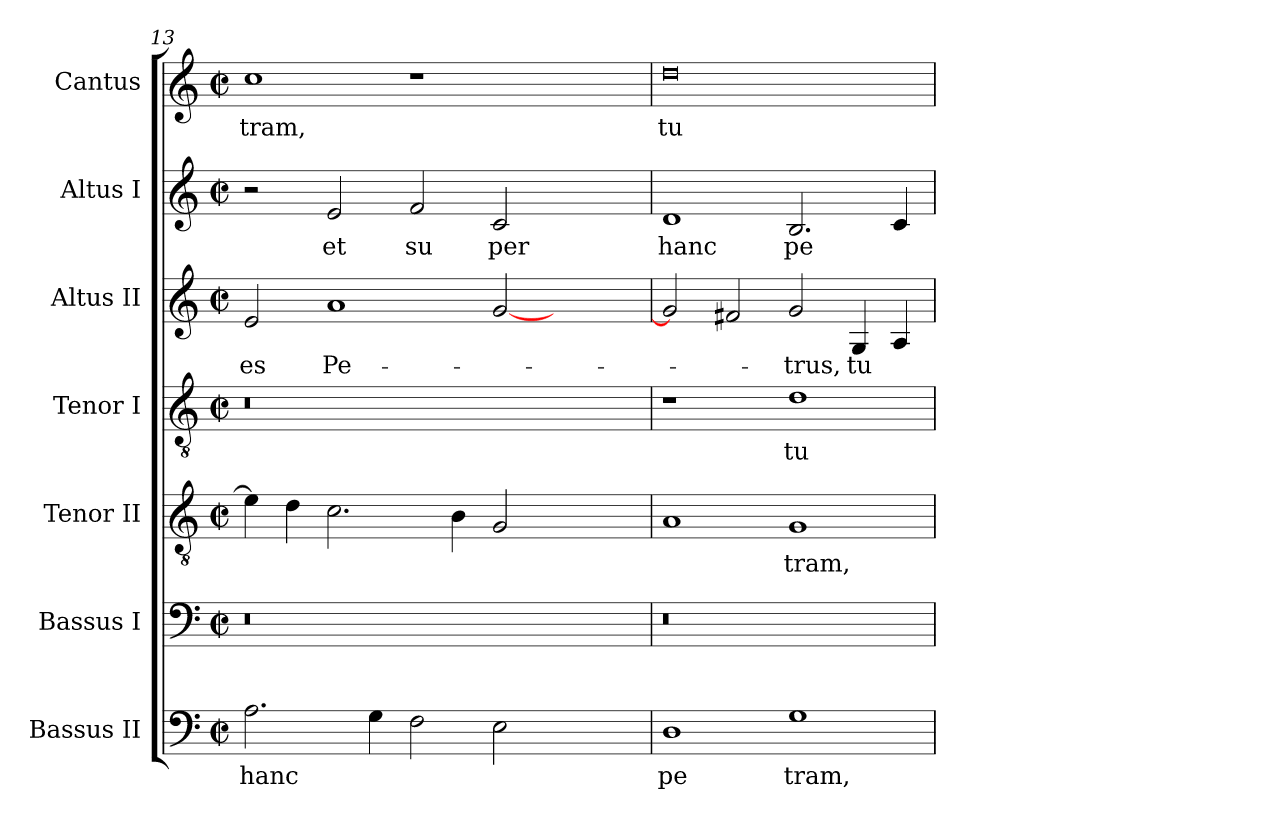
**kern	**text	**kern	**kern	**text	**kern	**text	**kern	**text	**kern	**text	**kern	**text
*part7	*part7	*part6	*part5	*part5	*part4	*part4	*part3	*part3	*part2	*part2	*part1	*part1
*staff7	*staff7	*staff6	*staff5	*staff5	*staff4	*staff4	*staff3	*staff3	*staff2	*staff2	*staff1	*staff1
*I"Bassus II	*	*I"Bassus I	*I"Tenor II	*	*I"Tenor I	*	*I"Altus II	*	*I"Altus I	*	*I"Cantus	*
!!LO:PB:g=z
*clefF4	*	*clefF4	*clefGv2	*	*clefGv2	*	*clefG2	*	*clefG2	*	*clefG2	*
*M2/2	*	*M2/2	*M2/2	*	*M2/2	*	*M2/2	*	*M2/2	*	*M2/2	*
*met(c|)	*	*met(c|)	*met(c|)	*	*met(c|)	*	*met(c|)	*	*met(c|)	*	*met(c|)	*
=13	=13	=13	=13	=13	=13	=13	=13	=13	=13	=13	=13	=13
!	!LO:LY:b	!	!	!	!	!	!	!LO:LY:b:cj	!	!	!	!LO:LY:b:cj
2.A\	hanc	0r	4e\]	.	0r	.	2e/	es	2r	.	1cc	tram,
.	.	.	4d\	.	.	.	.	.	.	.	.	.
!	!	!	!	!	!	!	!	!LO:LY:b:cj	!	!LO:LY:b:cj	!	!
.	.	.	2.c\	.	.	.	1a	Pe-	2e/	et	.	.
4G\	.	.	.	.	.	.	.	.	.	.	.	.
!	!	!	!	!	!	!	!	!	!	!LO:LY:b:cj	!LO:N:vis=1	!
2F\	.	.	.	.	.	.	.	.	2f/	su	0r	.
.	.	.	4B\	.	.	.	.	.	.	.	.	.
!	!	!	!	!	!	!	!	!	!	!LO:LY:b:cj	!	!
2E\	.	.	2G/	.	.	.	[<2g/	.	2c/	per	.	.
1ryy	.	1ryy	1ryy	.	1ryy	.	1ryy	.	1ryy	.	.	.
=14	=14	=14	=14	=14	=14	=14	=14	=14	=14	=14	=14	=14
!	!LO:LY:b:cj	!	!	!	!	!	!	!	!	!LO:LY:b:cj	!	!LO:LY:b:cj
1D	pe	0r	1A	.	1r	.	2g/]	.	1d	hanc	0dd	tu
.	.	.	.	.	.	.	2f#/	.	.	.	.	.
!	!LO:LY:b	!	!	!LO:LY:b:cj	!	!LO:LY:b:cj	!	!LO:LY:b:cj	!	!LO:LY:b:cj	!	!
1G	tram,	.	1G	tram,	1d	tu	2g/	-trus,	2.B/	pe	.	.
!	!	!	!	!	!	!	!	!LO:LY:b:cj	!	!	!	!
.	.	.	.	.	.	.	4G/	tu	.	.	.	.
.	.	.	.	.	.	.	4A/	.	4c/	.	.	.
=	=	=	=	=	=	=	=	=	=	=	=	=
*-	*-	*-	*-	*-	*-	*-	*-	*-	*-	*-	*-	*-
